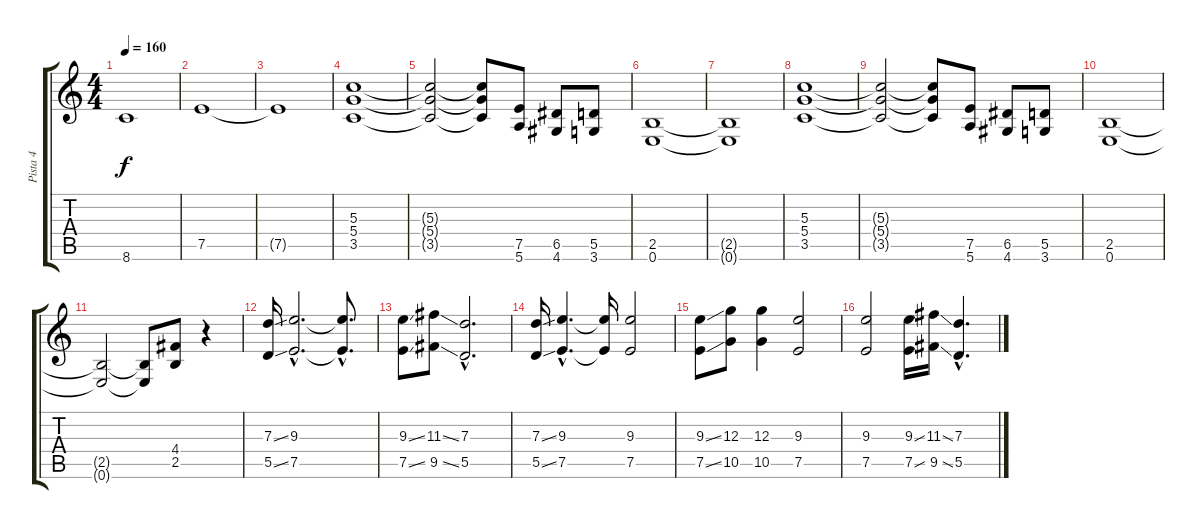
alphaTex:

\track ("Pista 4" "Pista 4") {instrument distortionguitar}
\staff {score tabs}
\tuning (E4 B3 G3 D3 A2 E2) {hide}
\ts (4 4)
\tempo 160
\clef g2
\ks c
8.6{t}.1{dy f} |
7.5.1 |
7.5{t}.1 |
(5.3 5.4 3.5).1 |
(5.3{t} 5.4{t} 3.5{t}).2 (5.3{t} 5.4{t} 3.5{t}).8 (7.5 5.6).8 (6.5 4.6).8 (5.5 3.6).8 |
(2.5 0.6).1 |
(2.5{t} 0.6{t}).1 |
(5.3 5.4 3.5).1 |
(5.3{t} 5.4{t} 3.5{t}).2 (5.3{t} 5.4{t} 3.5{t}).8 (7.5 5.6).8 (6.5 4.6).8 (5.5 3.6).8 |
(2.5 0.6).1 |
(2.5{t} 0.6{t}).2 (2.5{t} 0.6{t}).8 (4.4 2.5).8 r.4 |
(7.3{ss} 5.5{ss}).16 (9.3{hac} 7.5{hac}).2{d} (9.3{hac t} 7.5{hac t}).8{d} |
(9.3{ss} 7.5{ss}).8 (11.3{ss} 9.5{ss}).8 (7.3{hac} 5.5{hac}).2{d} |
(7.3{ss} 5.5{ss}).16 (9.3{hac} 7.5{hac}).4{d} (9.3{t} 7.5{t}).16 (9.3 7.5).2 |
(9.3{ss} 7.5{ss}).8 (12.3 10.5).8 (12.3 10.5).4 (9.3 7.5).2 |
(9.3 7.5).2 (9.3{ss} 7.5{ss}).16 (11.3{ss} 9.5{ss}).16 (7.3{hac} 5.5{hac}).4{d}
